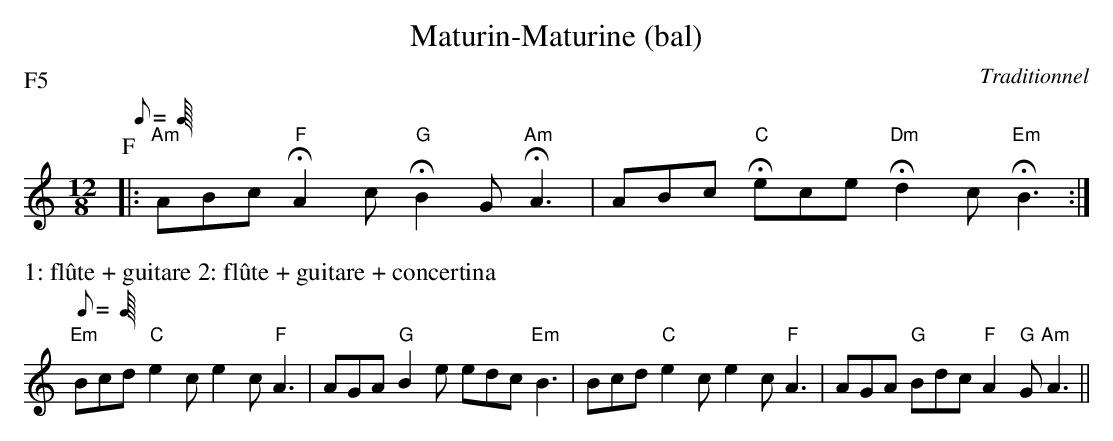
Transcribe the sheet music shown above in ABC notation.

X:1
T:Maturin-Maturine (bal)
C:Traditionnel
P:F5
M:12/8
K:C
P:F
M:12/8
Q:C3=60
|: "Am"ABc "F"HA2 c "G"HB2 G "Am"HA3 | ABc "C"Hece "Dm"Hd2 c "Em"HB3 :|
%%text 1: fl\^ute + guitare 2: fl\^ute + guitare + concertina
Q:C3=156
"Em"Bcd "C"e2 c e2 c "F"A3 | AGA "G"B2 e edc "Em"B3 |\
	Bcd "C"e2 c e2 c "F"A3 | AGA "G"Bdc "F"A2 "G"G "Am"A3 ||
